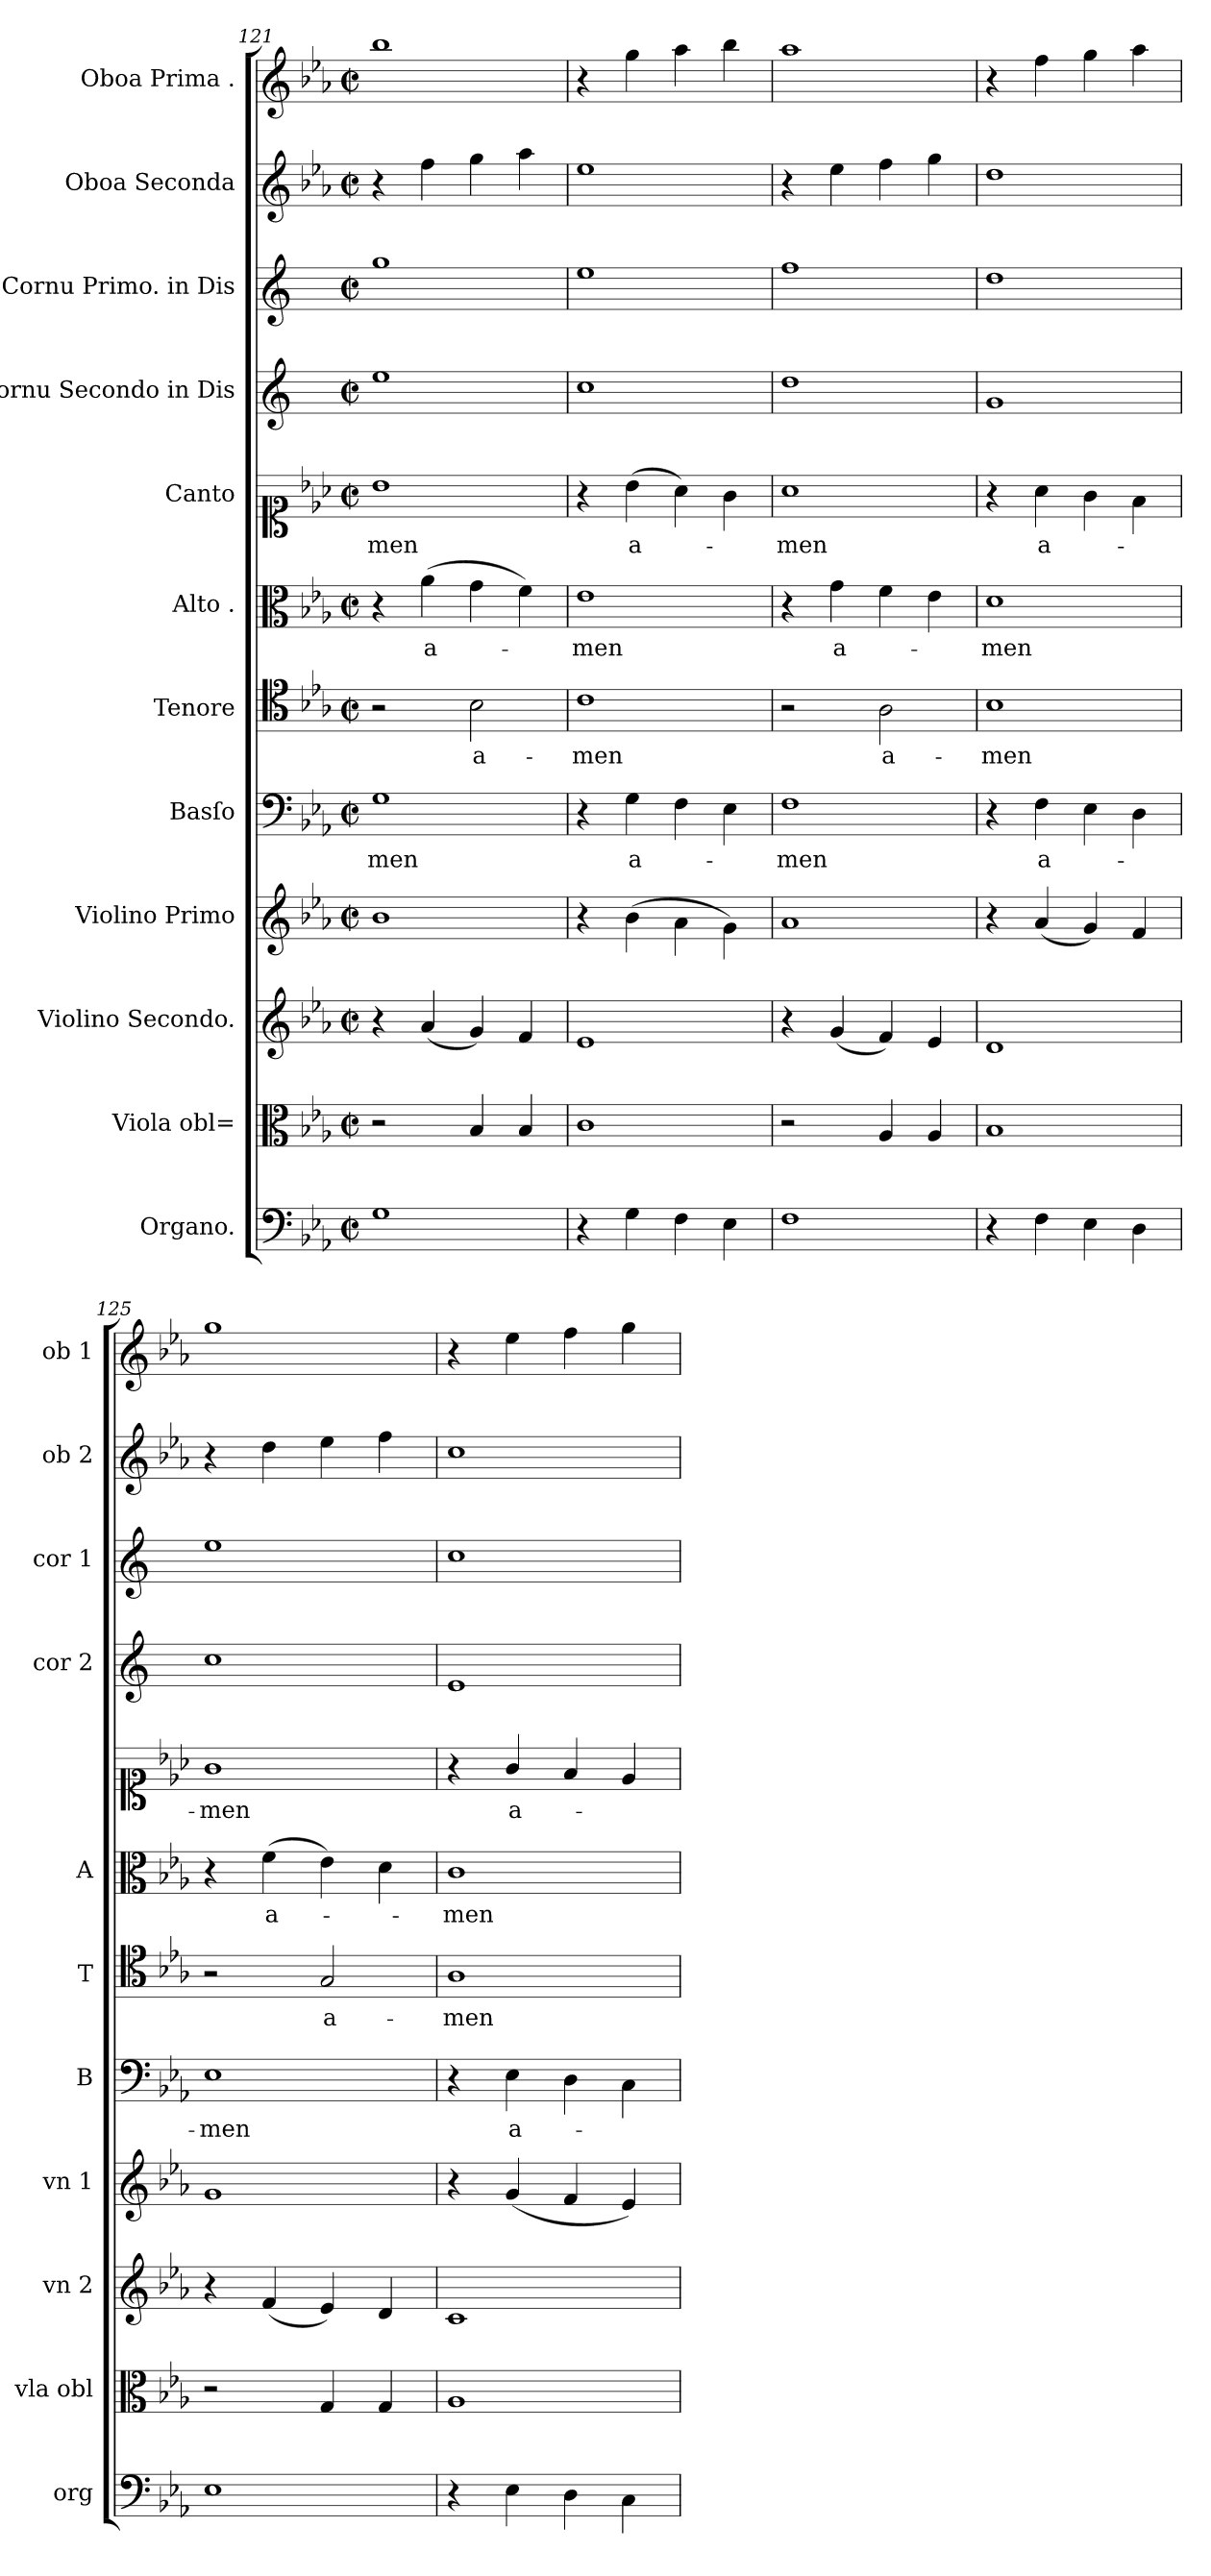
**kern	**kern	**kern	**kern	**kern	**text	**kern	**text	**kern	**text	**kern	**text	**kern	**kern	**kern	**kern
*part12	*part11	*part10	*part9	*part8	*part8	*part7	*part7	*part6	*part6	*part5	*part5	*part4	*part3	*part2	*part1
*staff12	*staff11	*staff10	*staff9	*staff8	*staff8	*staff7	*staff7	*staff6	*staff6	*staff5	*staff5	*staff4	*staff3	*staff2	*staff1
*I"Organo.	*I"Viola obl=	*I"Violino Secondo.	*I"Violino Primo	*I"Basſo	*	*I"Tenore	*	*I"Alto .	*	*I"Canto	*	*I"Cornu Secondo in Dis	*I"Cornu Primo. in Dis	*I"Oboa Seconda	*I"Oboa Prima .
*I'org	*I'vla obl	*I'vn 2	*I'vn 1	*I'B	*	*I'T	*	*I'A	*	*	*	*I'cor 2	*I'cor 1	*I'ob 2	*I'ob 1
*clefF4	*clefC3	*clefG2	*clefG2	*clefF4	*	*clefC4	*	*clefC3	*	*clefC1	*	*clefG2	*clefG2	*clefG2	*clefG2
*	*	*	*	*	*	*	*	*	*	*	*	*ITrd5c9	*ITrd5c9	*	*
*k[b-e-a-]	*k[b-e-a-]	*k[b-e-a-]	*k[b-e-a-]	*k[b-e-a-]	*	*k[b-e-a-]	*	*k[b-e-a-]	*	*k[b-e-a-]	*	*k[b-e-a-]	*k[b-e-a-]	*k[b-e-a-]	*k[b-e-a-]
*E-:	*E-:	*E-:	*E-:	*E-:	*	*E-:	*	*E-:	*	*E-:	*	*	*	*E-:	*E-:
*M2/2	*M2/2	*M2/2	*M2/2	*M2/2	*	*M2/2	*	*M2/2	*	*M2/2	*	*M2/2	*M2/2	*M2/2	*M2/2
*met(c|)	*met(c|)	*met(c|)	*met(c|)	*met(c|)	*	*met(c|)	*	*met(c|)	*	*met(c|)	*	*met(c|)	*met(c|)	*met(c|)	*met(c|)
=121	=121	=121	=121	=121	=121	=121	=121	=121	=121	=121	=121	=121	=121	=121	=121
1G\	2r	4r	1b-\	1G\	-men	2r	.	4r	.	1b-\	-men	1g/	1b-\	4r	1bb-\
.	.	(4a-/	.	.	.	.	.	(4a-\	a-	.	.	.	.	4ff\	.
.	4B-/	4g/)	.	.	.	2B-\	a-	4g\	.	.	.	.	.	4gg\	.
.	4B-/	4f/	.	.	.	.	.	4f\)	.	.	.	.	.	4aa-\	.
=122	=122	=122	=122	=122	=122	=122	=122	=122	=122	=122	=122	=122	=122	=122	=122
4r	1c\	1e-/	4r	4r	.	1c\	-men	1e-\	-men	4r	.	1e-/	1g/	1ee-\	4r
!	!	!	!	!	!LO:LY:i	!	!	!	!	!	!	!	!	!	!
4G\	.	.	(4b-\	4G\	a-	.	.	.	.	(4b-\	a-	.	.	.	4gg\
4F\	.	.	4a-\	4F\	.	.	.	.	.	4a-\)	.	.	.	.	4aa-\
4E-\	.	.	4g\)	4E-\	.	.	.	.	.	4g\	.	.	.	.	4bb-\
=123	=123	=123	=123	=123	=123	=123	=123	=123	=123	=123	=123	=123	=123	=123	=123
!	!	!	!	!	!LO:LY:i	!	!	!	!	!	!	!	!	!	!
1F\	2r	4r	1a-/	1F\	-men	2r	.	4r	.	1a-\	-men	1f/	1a-/	4r	1aa-\
!	!	!	!	!	!	!	!	!	!LO:LY:i	!	!	!	!	!	!
.	.	(4g/	.	.	.	.	.	4g\	a-	.	.	.	.	4ee-\	.
!	!	!	!	!	!	!	!LO:LY:i	!	!	!	!	!	!	!	!
.	4A-/	4f/)	.	.	.	2A-\	a-	4f\	.	.	.	.	.	4ff\	.
.	4A-/	4e-/	.	.	.	.	.	4e-\	.	.	.	.	.	4gg\	.
=124	=124	=124	=124	=124	=124	=124	=124	=124	=124	=124	=124	=124	=124	=124	=124
!	!	!	!	!	!	!	!LO:LY:i	!	!LO:LY:i	!	!	!	!	!	!
4r	1B-/	1d/	4r	4r	.	1B-\	-men	1d\	-men	4r	.	1B-/	1f/	1dd\	4r
4F\	.	.	(4a-/	4F\	a-	.	.	.	.	4a-\	a-	.	.	.	4ff\
4E-\	.	.	4g/)	4E-\	.	.	.	.	.	4g\	.	.	.	.	4gg\
4D\	.	.	4f/	4D\	.	.	.	.	.	4f\	.	.	.	.	4aa-\
=125	=125	=125	=125	=125	=125	=125	=125	=125	=125	=125	=125	=125	=125	=125	=125
1E-\	2r	4r	1g/	1E-\	-men	2r	.	4r	.	1g\	-men	1e-/	1g/	4r	1gg\
!	!	!	!	!	!	!	!	!	!LO:LY:i	!	!	!	!	!	!
.	.	(4f/	.	.	.	.	.	(4f\	a-	.	.	.	.	4dd\	.
!	!	!	!	!	!	!	!LO:LY:i	!	!	!	!	!	!	!	!
.	4G/	4e-/)	.	.	.	2G/	a-	4e-\)	.	.	.	.	.	4ee-\	.
.	4G/	4d/	.	.	.	.	.	4d\	.	.	.	.	.	4ff\	.
=126	=126	=126	=126	=126	=126	=126	=126	=126	=126	=126	=126	=126	=126	=126	=126
!	!	!	!	!	!	!	!LO:LY:i	!	!LO:LY:i	!	!	!	!	!	!
4r	1A-/	1c/	4r	4r	.	1A-\	-men	1c\	-men	4r	.	1G/	1e-/	1cc\	4r
!	!	!	!	!	!LO:LY:i	!	!	!	!	!	!LO:LY:i	!	!	!	!
4E-\	.	.	(4g/	4E-\	a-	.	.	.	.	4g/	a-	.	.	.	4ee-\
4D\	.	.	4f/	4D\	.	.	.	.	.	4f/	.	.	.	.	4ff\
4C\	.	.	4e-/)	4C\	.	.	.	.	.	4e-/	.	.	.	.	4gg\
=	=	=	=	=	=	=	=	=	=	=	=	=	=	=	=
*-	*-	*-	*-	*-	*-	*-	*-	*-	*-	*-	*-	*-	*-	*-	*-
